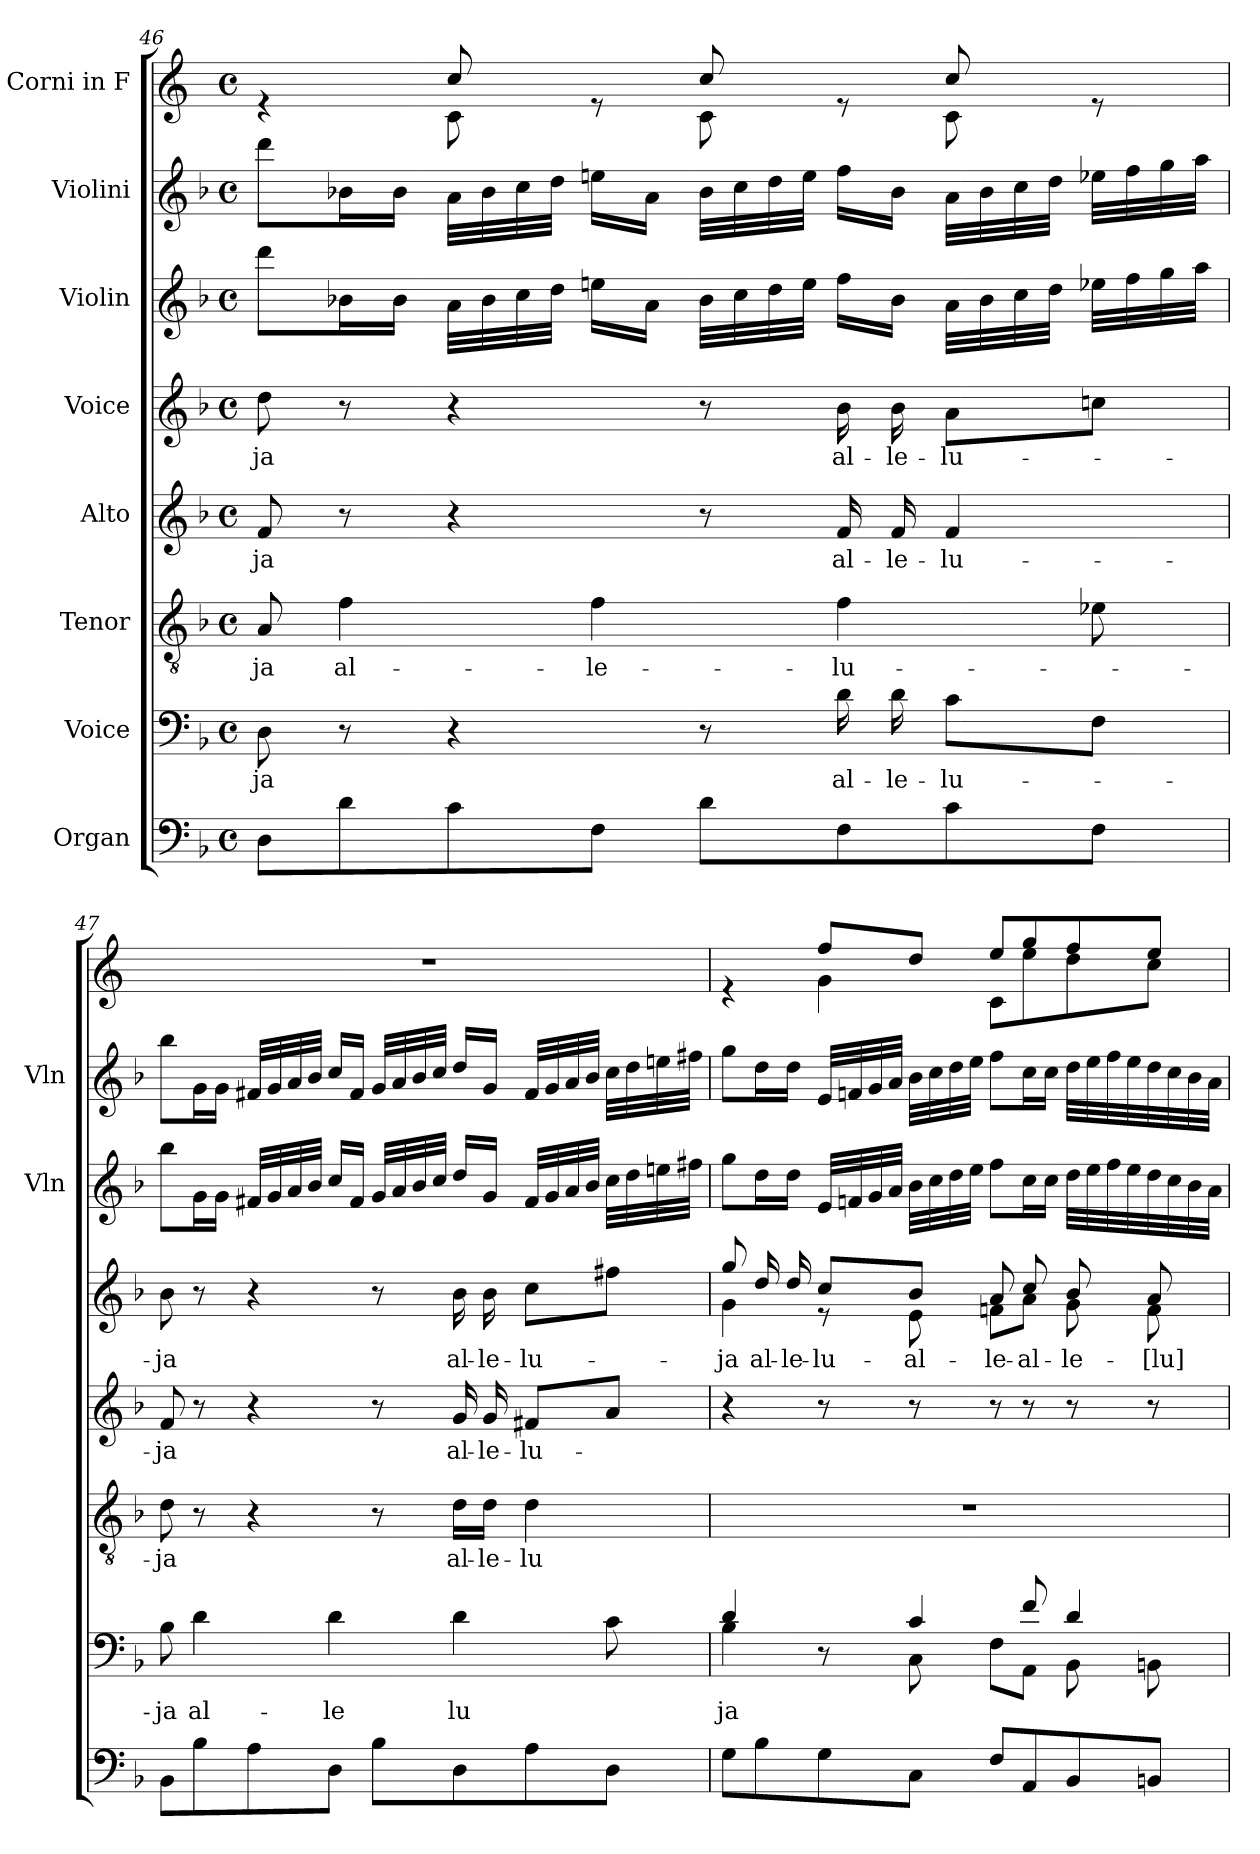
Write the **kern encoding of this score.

**kern	**kern	**text	**kern	**text	**kern	**text	**kern	**text	**kern	**kern	**kern
*part8	*part7	*part7	*part6	*part6	*part5	*part5	*part4	*part4	*part3	*part2	*part1
*staff8	*staff7	*staff7	*staff6	*staff6	*staff5	*staff5	*staff4	*staff4	*staff3	*staff2	*staff1
*I"Organ	*I"Voice	*	*I"Tenor	*	*I"Alto	*	*I"Voice	*	*I"Violin	*I"Violini	*I"Corni in F
*	*	*	*	*	*	*	*	*	*I'Vln	*I'Vln	*
!!LO:PB:g=z
*clefF4	*clefF4	*	*clefGv2	*	*clefG2	*	*clefG2	*	*clefG2	*clefG2	*clefG2
*	*	*	*	*	*	*	*	*	*	*	*ITrd4c7
*k[b-]	*k[b-]	*	*k[b-]	*	*k[b-]	*	*k[b-]	*	*k[b-]	*k[b-]	*k[b-]
*M4/4	*M4/4	*	*M4/4	*	*M4/4	*	*M4/4	*	*M4/4	*M4/4	*M4/4
*met(c)	*met(c)	*	*met(c)	*	*met(c)	*	*met(c)	*	*met(c)	*met(c)	*met(c)
=46	=46	=46	=46	=46	=46	=46	=46	=46	=46	=46	=46
!	!	!LO:LY:b	!	!LO:LY:b	!	!LO:LY:b	!	!LO:LY:b	!	!	!
*	*	*	*	*	*	*	*	*	*	*	*^
8D\L	8D\	-ja	8A/	-ja	8f/	-ja	8dd\	-ja	8ddd\L	8ddd\L	4re	4ryy
!	!	!	!	!LO:LY:b	!	!	!	!	!	!	!	!
8d\	8r	.	4f\	al-	8r	.	8r	.	16b-X\L	16b-X\L	.	.
.	.	.	.	.	.	.	.	.	16b-\JJ	16b-\JJ	.	.
8c\	4r	.	.	.	4r	.	4r	.	32a\LLL	32a\LLL	8f/	8F\
.	.	.	.	.	.	.	.	.	32b-\	32b-\	.	.
.	.	.	.	.	.	.	.	.	32cc\	32cc\	.	.
.	.	.	.	.	.	.	.	.	32dd\JJJ	32dd\JJJ	.	.
!	!	!	!	!LO:LY:b	!	!	!	!	!	!	!	!
8F\J	.	.	4f\	-le-	.	.	.	.	16een\LL	16een\LL	8re	8ryy
.	.	.	.	.	.	.	.	.	16a\JJ	16a\JJ	.	.
8d\L	8r	.	.	.	8r	.	8r	.	32b-\LLL	32b-\LLL	8f/	8F\
.	.	.	.	.	.	.	.	.	32cc\	32cc\	.	.
.	.	.	.	.	.	.	.	.	32dd\	32dd\	.	.
.	.	.	.	.	.	.	.	.	32ee\JJJ	32ee\JJJ	.	.
!	!	!LO:LY:b	!	!LO:LY:b	!	!LO:LY:b	!	!LO:LY:b	!	!	!	!
8F\	16d\	al-	4f\	-lu-	16f/	al-	16b-\	al-	16ff\LL	16ff\LL	8re	8ryy
!	!	!LO:LY:b	!	!	!	!LO:LY:b	!	!LO:LY:b	!	!	!	!
.	16d\	-le-	.	.	16f/	-le-	16b-\	-le-	16b-\JJ	16b-\JJ	.	.
!	!	!LO:LY:b	!	!	!	!LO:LY:b	!	!LO:LY:b	!	!	!	!
8c\	8c\L	-lu-	.	.	4f/	-lu-	8a\L	-lu-	32a\LLL	32a\LLL	8f/	8F\
.	.	.	.	.	.	.	.	.	32b-\	32b-\	.	.
.	.	.	.	.	.	.	.	.	32cc\	32cc\	.	.
.	.	.	.	.	.	.	.	.	32dd\JJJ	32dd\JJJ	.	.
8F\J	8F\J	.	8e-X\	.	.	.	8ccn\J	.	32ee-X\LLL	32ee-X\LLL	8re	8ryy
.	.	.	.	.	.	.	.	.	32ff\	32ff\	.	.
.	.	.	.	.	.	.	.	.	32gg\	32gg\	.	.
.	.	.	.	.	.	.	.	.	32aa\JJJ	32aa\JJJ	.	.
*	*	*	*	*	*	*	*	*	*	*	*v	*v
=47	=47	=47	=47	=47	=47	=47	=47	=47	=47	=47	=47
!	!	!LO:LY:b	!	!LO:LY:b	!	!LO:LY:b	!	!LO:LY:b	!	!	!
8BB-\L	8B-\	-ja	8d\	-ja	8f/	-ja	8b-\	-ja	8bb-\L	8bb-\L	1r
!	!	!LO:LY:b	!	!	!	!	!	!	!	!	!
8B-\	4d\	al-	8r	.	8r	.	8r	.	16g\L	16g\L	.
.	.	.	.	.	.	.	.	.	16g\JJ	16g\JJ	.
8A\	.	.	4r	.	4r	.	4r	.	32f#X/LLL	32f#X/LLL	.
.	.	.	.	.	.	.	.	.	32g/	32g/	.
.	.	.	.	.	.	.	.	.	32a/	32a/	.
.	.	.	.	.	.	.	.	.	32b-/JJJ	32b-/JJJ	.
!	!	!LO:LY:b	!	!	!	!	!	!	!	!	!
8D\J	4d\	-le	.	.	.	.	.	.	16cc/LL	16cc/LL	.
.	.	.	.	.	.	.	.	.	16f#/JJ	16f#/JJ	.
8B-\L	.	.	8r	.	8r	.	8r	.	32g/LLL	32g/LLL	.
.	.	.	.	.	.	.	.	.	32a/	32a/	.
.	.	.	.	.	.	.	.	.	32b-/	32b-/	.
.	.	.	.	.	.	.	.	.	32cc/JJJ	32cc/JJJ	.
!	!	!LO:LY:b	!	!LO:LY:b	!	!LO:LY:b	!	!LO:LY:b	!	!	!
8D\	4d\	lu	16d\LL	al-	16g/	al-	16b-\	al-	16dd/LL	16dd/LL	.
!	!	!	!	!LO:LY:b	!	!LO:LY:b	!	!LO:LY:b	!	!	!
.	.	.	16d\JJ	-le-	16g/	-le-	16b-\	-le-	16g/JJ	16g/JJ	.
!	!	!	!	!LO:LY:b	!	!LO:LY:b	!	!LO:LY:b	!	!	!
8A\	.	.	4d\	-lu-	8f#X/L	-lu-	8cc\L	-lu-	32f#/LLL	32f#/LLL	.
.	.	.	.	.	.	.	.	.	32g/	32g/	.
.	.	.	.	.	.	.	.	.	32a/	32a/	.
.	.	.	.	.	.	.	.	.	32b-/JJJ	32b-/JJJ	.
8D\J	8c\	.	.	.	8a/J	.	8ff#X\J	.	32cc\LLL	32cc\LLL	.
.	.	.	.	.	.	.	.	.	32dd\	32dd\	.
.	.	.	.	.	.	.	.	.	32een\	32een\	.
.	.	.	.	.	.	.	.	.	32ff#X\JJJ	32ff#X\JJJ	.
!!LO:LB:g=z
=48	=48	=48	=48	=48	=48	=48	=48	=48	=48	=48	=48
*	*^	*	*	*	*	*	*	*	*	*	*
!	!	!	!LO:LY:b	!	!	!	!	!	!LO:LY:b	!	!	!
*	*	*	*	*	*	*	*	*^	*	*	*	*^
8G\L	4d/	4B-\	ja	1r	.	4r	.	8gg/	4g\	-ja	8gg\L	8gg\L	4re	4ryy
!	!	!	!	!	!	!	!	!	!	!LO:LY:b	!	!	!	!
8B-\	.	.	.	.	.	.	.	16dd/	.	al-	16dd\L	16dd\L	.	.
!	!	!	!	!	!	!	!	!	!	!LO:LY:b	!	!	!	!
.	.	.	.	.	.	.	.	16dd/	.	-le-	16dd\JJ	16dd\JJ	.	.
!	!	!	!	!	!	!	!	!	!	!LO:LY:b	!	!	!	!
8G\	8r	8ryy	.	.	.	8r	.	8cc/L	8r	-lu-	32e/LLL	32e/LLL	8b-/L	4c\
.	.	.	.	.	.	.	.	.	.	.	32fn/	32fn/	.	.
.	.	.	.	.	.	.	.	.	.	.	32g/	32g/	.	.
.	.	.	.	.	.	.	.	.	.	.	32a/JJJ	32a/JJJ	.	.
!	!	!	!	!	!	!	!	!	!	!LO:LY:b	!	!	!	!
8C\J	4c/	8C\	.	.	.	8r	.	8b-/J	8e\	al-	32b-\LLL	32b-\LLL	8g/J	.
.	.	.	.	.	.	.	.	.	.	.	32cc\	32cc\	.	.
.	.	.	.	.	.	.	.	.	.	.	32dd\	32dd\	.	.
.	.	.	.	.	.	.	.	.	.	.	32ee\JJJ	32ee\JJJ	.	.
!	!	!	!	!	!	!	!	!	!	!LO:LY:b	!	!	!	!
!	!	!	!	!	!	!	!	!	!	!LO:LY:b	!	!	!	!
8F/L	.	8F\L	.	.	.	8r	.	8a/	8fn\L	-le-	8ff\L	8ff\L	8a/L	8F\L
!	!	!	!	!	!	!	!	!	!	!LO:LY:b	!	!	!	!
8AA/	8f/	8AA\J	.	.	.	8r	.	8cc/	8a\J	al-	16cc\L	16cc\L	8cc/	8a\
.	.	.	.	.	.	.	.	.	.	.	16cc\JJ	16cc\JJ	.	.
!	!	!	!	!	!	!	!	!	!	!LO:LY:b	!	!	!	!
8BB-/	4d/	8BB-\	.	.	.	8r	.	8b-/	8g\	-le-	32dd\LLL	32dd\LLL	8b-/	8g\
.	.	.	.	.	.	.	.	.	.	.	32ee\	32ee\	.	.
.	.	.	.	.	.	.	.	.	.	.	32ff\	32ff\	.	.
.	.	.	.	.	.	.	.	.	.	.	32ee\	32ee\	.	.
!	!	!	!	!	!	!	!	!	!	!LO:LY:b	!	!	!	!
!	!	!	!	!	!	!	!	!	!	!LO:LY:b	!	!	!	!
8BBn/J	.	8BBn\	.	.	.	8r	.	8a/	8f\	-[lu]-	32dd\	32dd\	8a/J	8f\J
.	.	.	.	.	.	.	.	.	.	.	32cc\	32cc\	.	.
.	.	.	.	.	.	.	.	.	.	.	32b-\	32b-\	.	.
.	.	.	.	.	.	.	.	.	.	.	32a\JJJ	32a\JJJ	.	.
*	*v	*v	*	*	*	*	*	*v	*v	*	*	*	*v	*v
=	=	=	=	=	=	=	=	=	=	=	=
*-	*-	*-	*-	*-	*-	*-	*-	*-	*-	*-	*-
